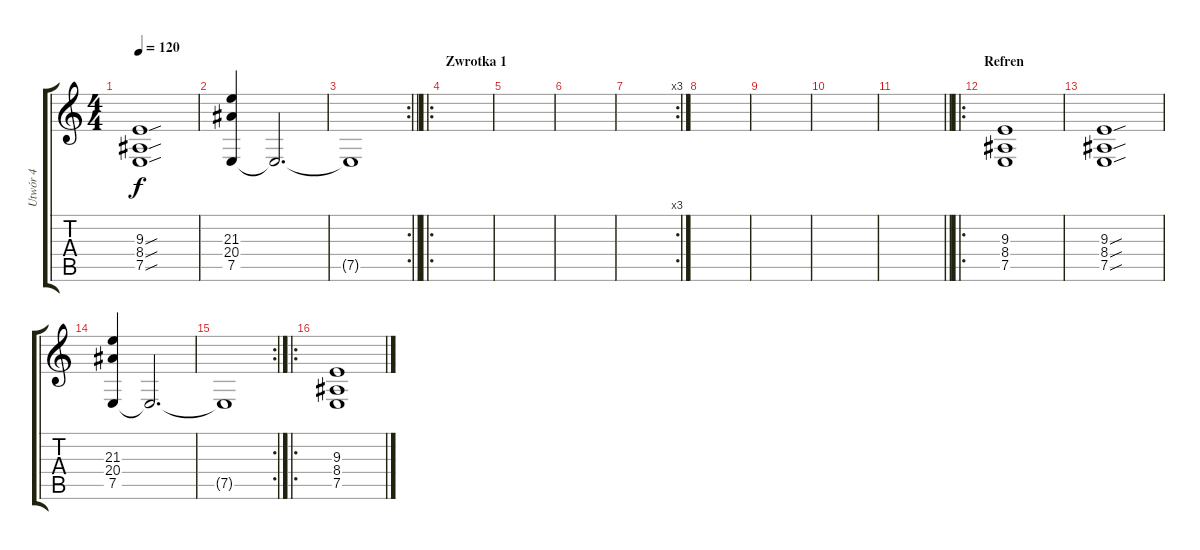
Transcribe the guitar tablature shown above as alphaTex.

\track ("Utwór 4" "Utwór 4") {instrument stringensemble1}
\staff {score tabs}
\tuning (E4 B3 G3 D3 A2 D2) {hide}
\ts (4 4)
\tempo 120
\clef g2
\ks c
(9.3{sou} 8.4{sou} 7.5{sou}).1{dy f} |
(21.3 20.4 7.5).4 7.5{t}.2{d} |
\rc 2
\barLineRight lightlight
7.5{t}.1 |
\ro
\section ("" "Zwrotka 1")
|
|
|
\rc 3
|
|
|
|
\barLineRight lightlight
|
\ro
\section ("" "Refren")
(9.3 8.4 7.5).1 |
(9.3{sou} 8.4{sou} 7.5{sou}).1 |
(21.3 20.4 7.5).4 7.5{t}.2{d} |
\rc 2
7.5{t}.1 |
\ro
(9.3 8.4 7.5).1
